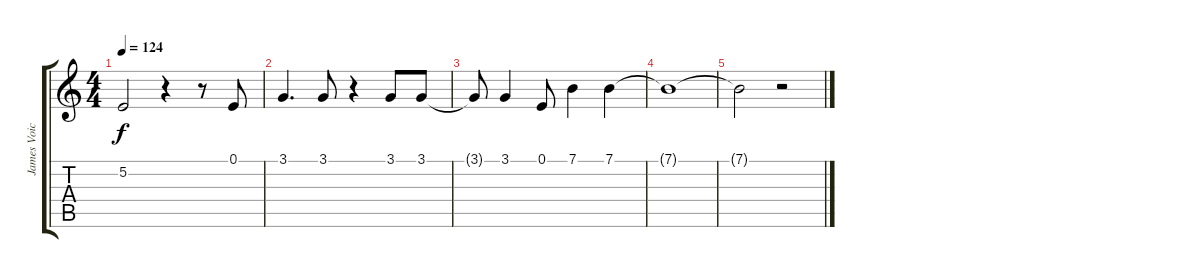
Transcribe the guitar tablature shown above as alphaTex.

\track ("James Voice" "James Voic") {instrument cello}
\staff {score tabs}
\tuning (E4 B3 G3 D3 A2 E2) {hide}
\ts (4 4)
\tempo 124
\clef g2
\ks c
5.2{t}.2{dy f} r.4 r.8 0.1.8 |
3.1.4{d} 3.1.8 r.4 3.1.8 3.1.8 |
3.1{t}.8 3.1.4 0.1.8 7.1.4 7.1.4 |
7.1{t}.1 |
7.1{t}.2 r.2
